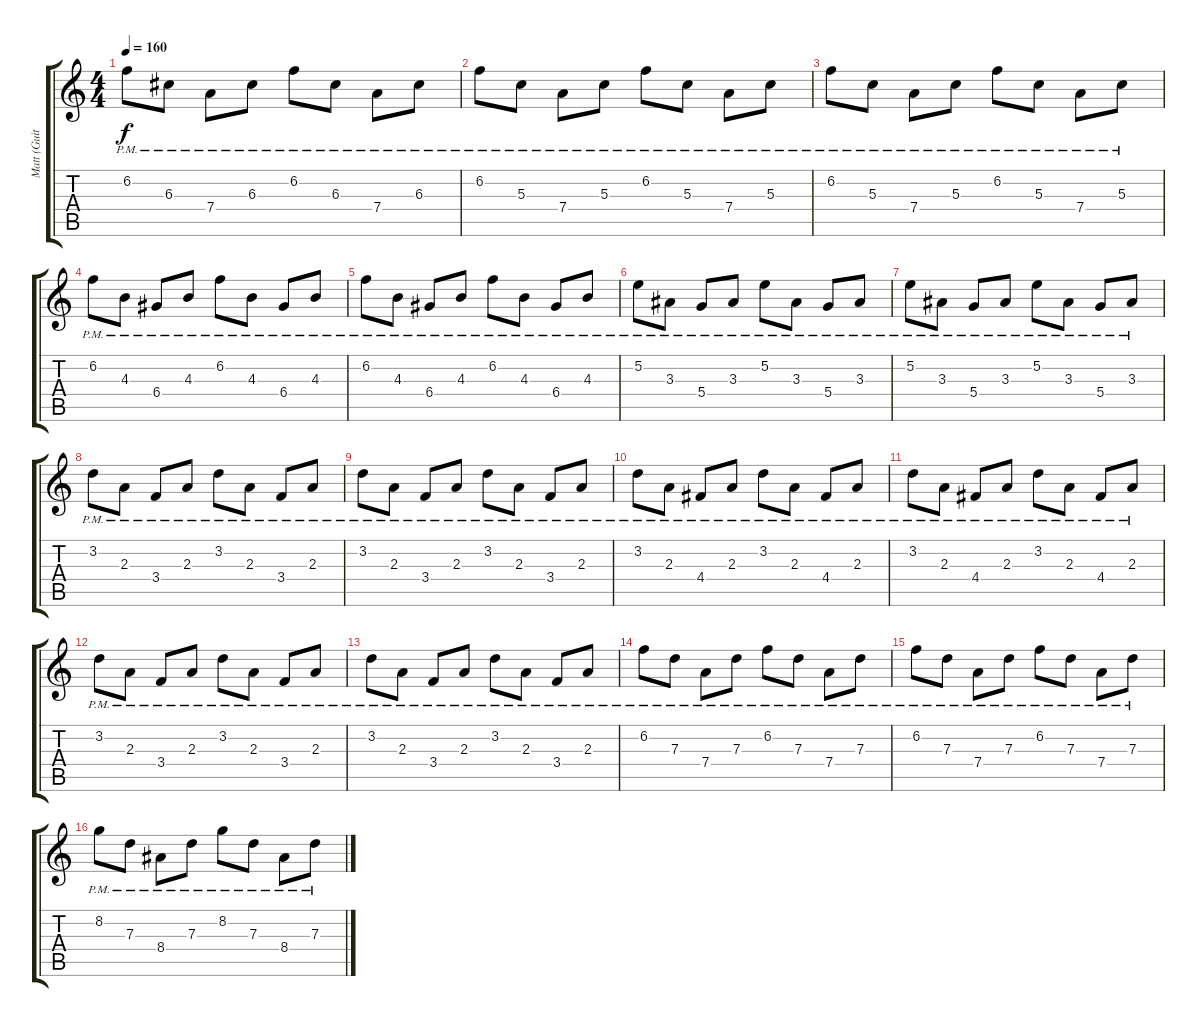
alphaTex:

\track ("Matt (Guitar 2)" "Matt (Guit") {instrument distortionguitar}
\staff {score tabs}
\tuning (E4 B3 G3 D3 A2 D2) {hide}
\ts (4 4)
\tempo 160
\clef g2
\ks c
6.2{pm}.8{dy f} 6.3{pm}.8 7.4{pm}.8 6.3{pm}.8 6.2{pm}.8 6.3{pm}.8 7.4{pm}.8 6.3{pm}.8 |
6.2{pm}.8 5.3{pm}.8 7.4{pm}.8 5.3{pm}.8 6.2{pm}.8 5.3{pm}.8 7.4{pm}.8 5.3{pm}.8 |
6.2{pm}.8 5.3{pm}.8 7.4{pm}.8 5.3{pm}.8 6.2{pm}.8 5.3{pm}.8 7.4{pm}.8 5.3{pm}.8 |
6.2{pm}.8 4.3{pm}.8 6.4{pm}.8 4.3{pm}.8 6.2{pm}.8 4.3{pm}.8 6.4{pm}.8 4.3{pm}.8 |
6.2{pm}.8 4.3{pm}.8 6.4{pm}.8 4.3{pm}.8 6.2{pm}.8 4.3{pm}.8 6.4{pm}.8 4.3{pm}.8 |
5.2{pm}.8 3.3{pm}.8 5.4{pm}.8 3.3{pm}.8 5.2{pm}.8 3.3{pm}.8 5.4{pm}.8 3.3{pm}.8 |
5.2{pm}.8 3.3{pm}.8 5.4{pm}.8 3.3{pm}.8 5.2{pm}.8 3.3{pm}.8 5.4{pm}.8 3.3{pm}.8 |
3.2{pm}.8 2.3{pm}.8 3.4{pm}.8 2.3{pm}.8 3.2{pm}.8 2.3{pm}.8 3.4{pm}.8 2.3{pm}.8 |
3.2{pm}.8 2.3{pm}.8 3.4{pm}.8 2.3{pm}.8 3.2{pm}.8 2.3{pm}.8 3.4{pm}.8 2.3{pm}.8 |
3.2{pm}.8 2.3{pm}.8 4.4{pm}.8 2.3{pm}.8 3.2{pm}.8 2.3{pm}.8 4.4{pm}.8 2.3{pm}.8 |
3.2{pm}.8 2.3{pm}.8 4.4{pm}.8 2.3{pm}.8 3.2{pm}.8 2.3{pm}.8 4.4{pm}.8 2.3{pm}.8 |
3.2{pm}.8 2.3{pm}.8 3.4{pm}.8 2.3{pm}.8 3.2{pm}.8 2.3{pm}.8 3.4{pm}.8 2.3{pm}.8 |
3.2{pm}.8 2.3{pm}.8 3.4{pm}.8 2.3{pm}.8 3.2{pm}.8 2.3{pm}.8 3.4{pm}.8 2.3{pm}.8 |
6.2{pm}.8 7.3{pm}.8 7.4{pm}.8 7.3{pm}.8 6.2{pm}.8 7.3{pm}.8 7.4{pm}.8 7.3{pm}.8 |
6.2{pm}.8 7.3{pm}.8 7.4{pm}.8 7.3{pm}.8 6.2{pm}.8 7.3{pm}.8 7.4{pm}.8 7.3{pm}.8 |
8.2{pm}.8 7.3{pm}.8 8.4{pm}.8 7.3{pm}.8 8.2{pm}.8 7.3{pm}.8 8.4{pm}.8 7.3{pm}.8
